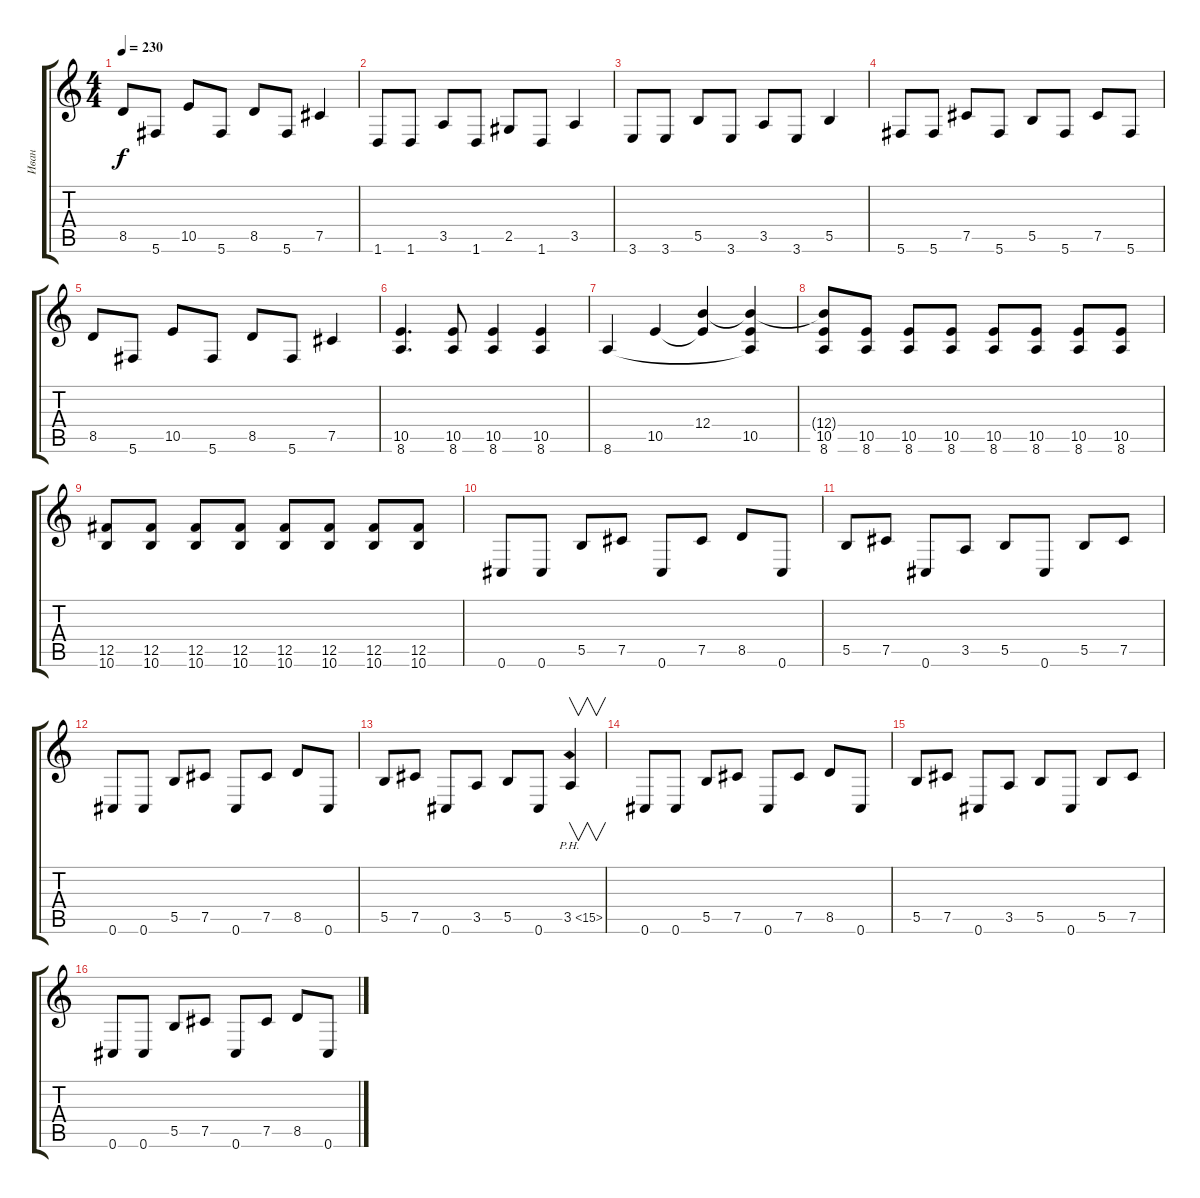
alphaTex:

\track ("Иван" "Иван") {instrument distortionguitar}
\staff {score tabs}
\tuning (Db4 Ab3 E3 B2 Gb2 Db2) {hide}
\ts (4 4)
\tempo 230
\clef g2
\ks c
8.5.8{dy f} 5.6.8 10.5.8 5.6.8 8.5.8 5.6.8 7.5.4 |
1.6.8 1.6.8 3.5.8 1.6.8 2.5.8 1.6.8 3.5.4 |
3.6.8 3.6.8 5.5.8 3.6.8 3.5.8 3.6.8 5.5.4 |
5.6.8 5.6.8 7.5.8 5.6.8 5.5.8 5.6.8 7.5.8 5.6.8 |
8.5.8 5.6.8 10.5.8 5.6.8 8.5.8 5.6.8 7.5.4 |
(10.5 8.6).4{d} (10.5 8.6).8 (10.5 8.6).4 (10.5 8.6).4 |
8.6.4 10.5.4 (12.4 10.5{t}).4 (12.4{t} 10.5 8.6{t}).4 |
(12.4{t} 10.5 8.6).8 (10.5 8.6).8 (10.5 8.6).8 (10.5 8.6).8 (10.5 8.6).8 (10.5 8.6).8 (10.5 8.6).8 (10.5 8.6).8 |
(12.5 10.6).8 (12.5 10.6).8 (12.5 10.6).8 (12.5 10.6).8 (12.5 10.6).8 (12.5 10.6).8 (12.5 10.6).8 (12.5 10.6).8 |
0.6.8 0.6.8 5.5.8 7.5.8 0.6.8 7.5.8 8.5.8 0.6.8 |
5.5.8 7.5.8 0.6.8 3.5.8 5.5.8 0.6.8 5.5.8 7.5.8 |
0.6.8 0.6.8 5.5.8 7.5.8 0.6.8 7.5.8 8.5.8 0.6.8 |
5.5.8 7.5.8 0.6.8 3.5.8 5.5.8 0.6.8 3.5{ph 12}.4{v} |
0.6.8 0.6.8 5.5.8 7.5.8 0.6.8 7.5.8 8.5.8 0.6.8 |
5.5.8 7.5.8 0.6.8 3.5.8 5.5.8 0.6.8 5.5.8 7.5.8 |
0.6.8 0.6.8 5.5.8 7.5.8 0.6.8 7.5.8 8.5.8 0.6.8
